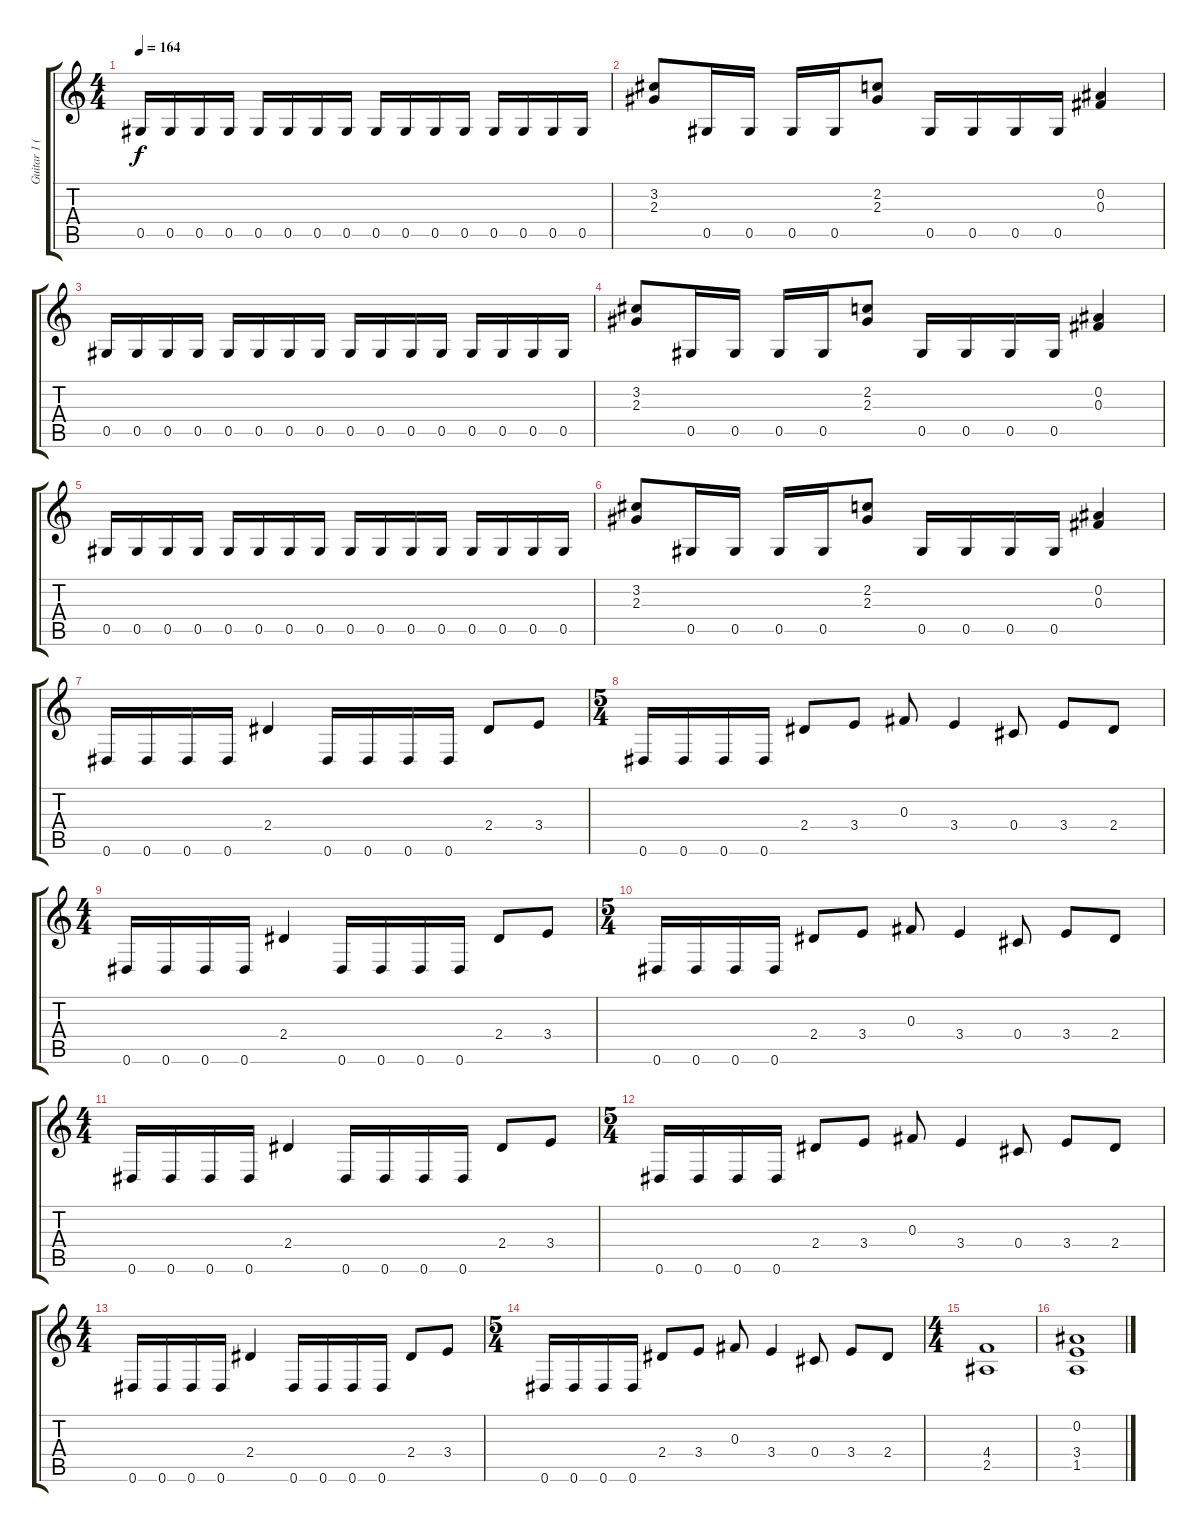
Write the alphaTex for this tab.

\track ("Guitar 1 (Jeff)" "Guitar 1 (") {instrument distortionguitar}
\staff {score tabs}
\tuning (Eb4 Bb3 Gb3 Db3 Ab2 Eb2) {hide}
\ts (4 4)
\tempo 164
\clef g2
\ks c
0.5.16{dy f} 0.5.16 0.5.16 0.5.16 0.5.16 0.5.16 0.5.16 0.5.16 0.5.16 0.5.16 0.5.16 0.5.16 0.5.16 0.5.16 0.5.16 0.5.16 |
(3.2 2.3).8 0.5.16 0.5.16 0.5.16 0.5.16 (2.2 2.3).8 0.5.16 0.5.16 0.5.16 0.5.16 (0.2 0.3).4 |
0.5.16 0.5.16 0.5.16 0.5.16 0.5.16 0.5.16 0.5.16 0.5.16 0.5.16 0.5.16 0.5.16 0.5.16 0.5.16 0.5.16 0.5.16 0.5.16 |
(3.2 2.3).8 0.5.16 0.5.16 0.5.16 0.5.16 (2.2 2.3).8 0.5.16 0.5.16 0.5.16 0.5.16 (0.2 0.3).4 |
0.5.16 0.5.16 0.5.16 0.5.16 0.5.16 0.5.16 0.5.16 0.5.16 0.5.16 0.5.16 0.5.16 0.5.16 0.5.16 0.5.16 0.5.16 0.5.16 |
(3.2 2.3).8 0.5.16 0.5.16 0.5.16 0.5.16 (2.2 2.3).8 0.5.16 0.5.16 0.5.16 0.5.16 (0.2 0.3).4 |
0.6.16 0.6.16 0.6.16 0.6.16 2.4.4 0.6.16 0.6.16 0.6.16 0.6.16 2.4.8 3.4.8 |
\ts (5 4)
0.6.16 0.6.16 0.6.16 0.6.16 2.4.8 3.4.8 0.3.8 3.4.4 0.4.8 3.4.8 2.4.8 |
\ts (4 4)
0.6.16 0.6.16 0.6.16 0.6.16 2.4.4 0.6.16 0.6.16 0.6.16 0.6.16 2.4.8 3.4.8 |
\ts (5 4)
0.6.16 0.6.16 0.6.16 0.6.16 2.4.8 3.4.8 0.3.8 3.4.4 0.4.8 3.4.8 2.4.8 |
\ts (4 4)
0.6.16 0.6.16 0.6.16 0.6.16 2.4.4 0.6.16 0.6.16 0.6.16 0.6.16 2.4.8 3.4.8 |
\ts (5 4)
0.6.16 0.6.16 0.6.16 0.6.16 2.4.8 3.4.8 0.3.8 3.4.4 0.4.8 3.4.8 2.4.8 |
\ts (4 4)
0.6.16 0.6.16 0.6.16 0.6.16 2.4.4 0.6.16 0.6.16 0.6.16 0.6.16 2.4.8 3.4.8 |
\ts (5 4)
0.6.16 0.6.16 0.6.16 0.6.16 2.4.8 3.4.8 0.3.8 3.4.4 0.4.8 3.4.8 2.4.8 |
\ts (4 4)
(4.4 2.5).1 |
(0.2 3.4 1.5).1
